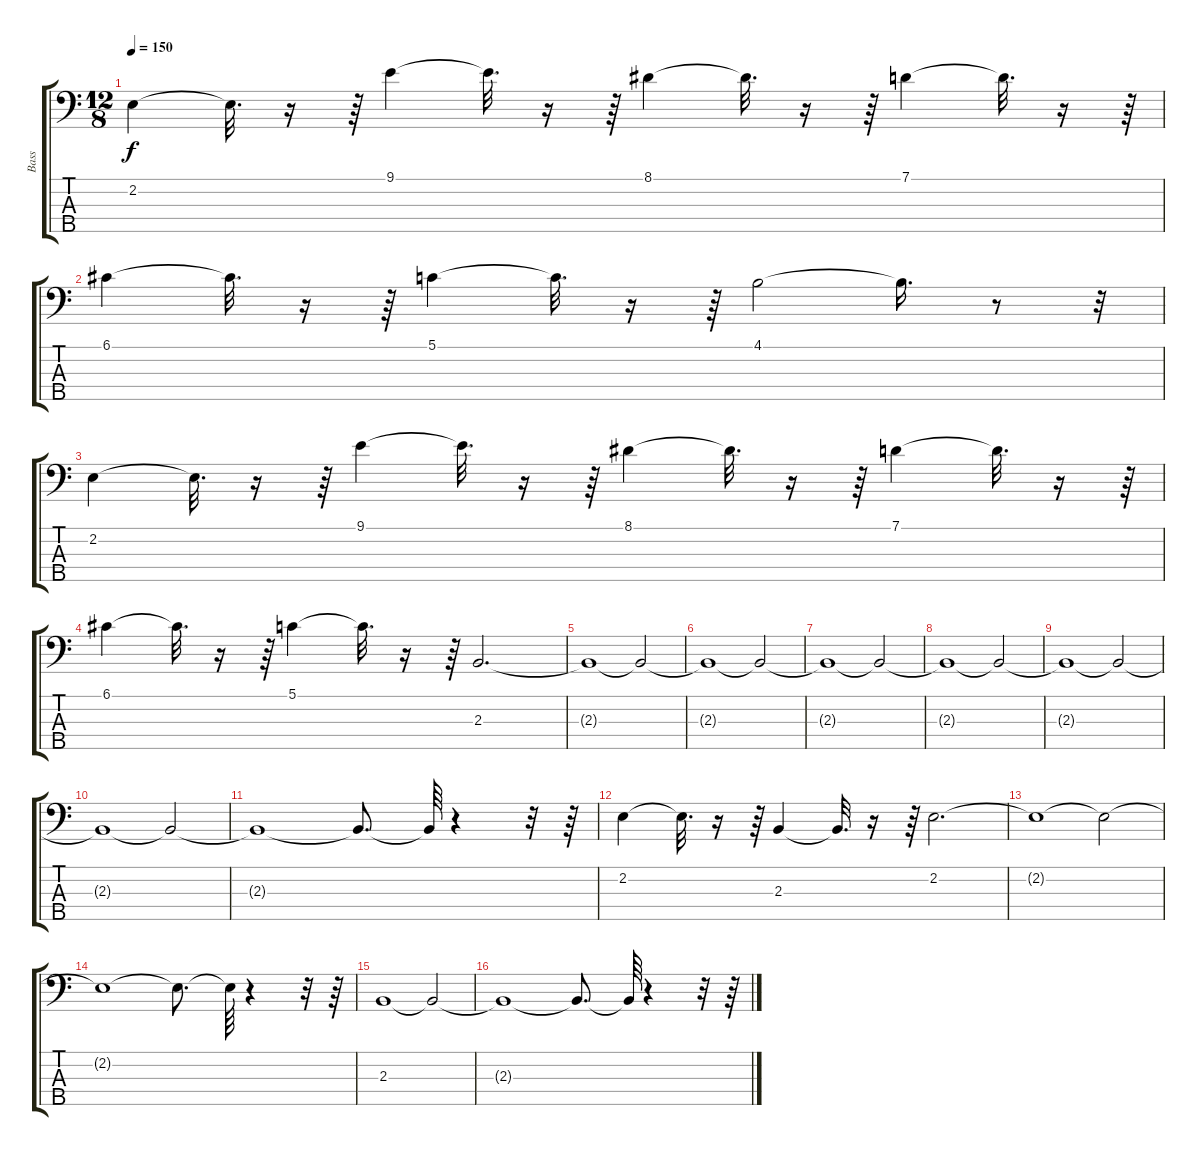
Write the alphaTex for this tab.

\track ("Bass" "Bass") {instrument electricbasspick}
\staff {score tabs}
\tuning (G2 D2 A1 E1 B0) {hide}
\ts (12 8)
\tempo 150
\clef f4
\ks c
2.2.4{dy f} 2.2{t}.32{d} r.16 r.64 9.1.4 9.1{t}.32{d} r.16 r.64 8.1.4 8.1{t}.32{d} r.16 r.64 7.1.4 7.1{t}.32{d} r.16 r.64 |
6.1.4 6.1{t}.32{d} r.16 r.64 5.1.4 5.1{t}.32{d} r.16 r.64 4.1.2 4.1{t}.16{d} r.8 r.32 |
2.2.4 2.2{t}.32{d} r.16 r.64 9.1.4 9.1{t}.32{d} r.16 r.64 8.1.4 8.1{t}.32{d} r.16 r.64 7.1.4 7.1{t}.32{d} r.16 r.64 |
6.1.4 6.1{t}.32{d} r.16 r.64 5.1.4 5.1{t}.32{d} r.16 r.64 2.3.2{d} |
2.3{t}.1 2.3{t}.2 |
2.3{t}.1 2.3{t}.2 |
2.3{t}.1 2.3{t}.2 |
2.3{t}.1 2.3{t}.2 |
2.3{t}.1 2.3{t}.2 |
2.3{t}.1 2.3{t}.2 |
2.3{t}.1 2.3{t}.8{d} 2.3{t}.64 r.4 r.32 r.64 |
2.2.4 2.2{t}.32{d} r.16 r.64 2.3.4 2.3{t}.32{d} r.16 r.64 2.2.2{d} |
2.2{t}.1 2.2{t}.2 |
2.2{t}.1 2.2{t}.8{d} 2.2{t}.64 r.4 r.32 r.64 |
2.3.1 2.3{t}.2 |
2.3{t}.1 2.3{t}.8{d} 2.3{t}.64 r.4 r.32 r.64
